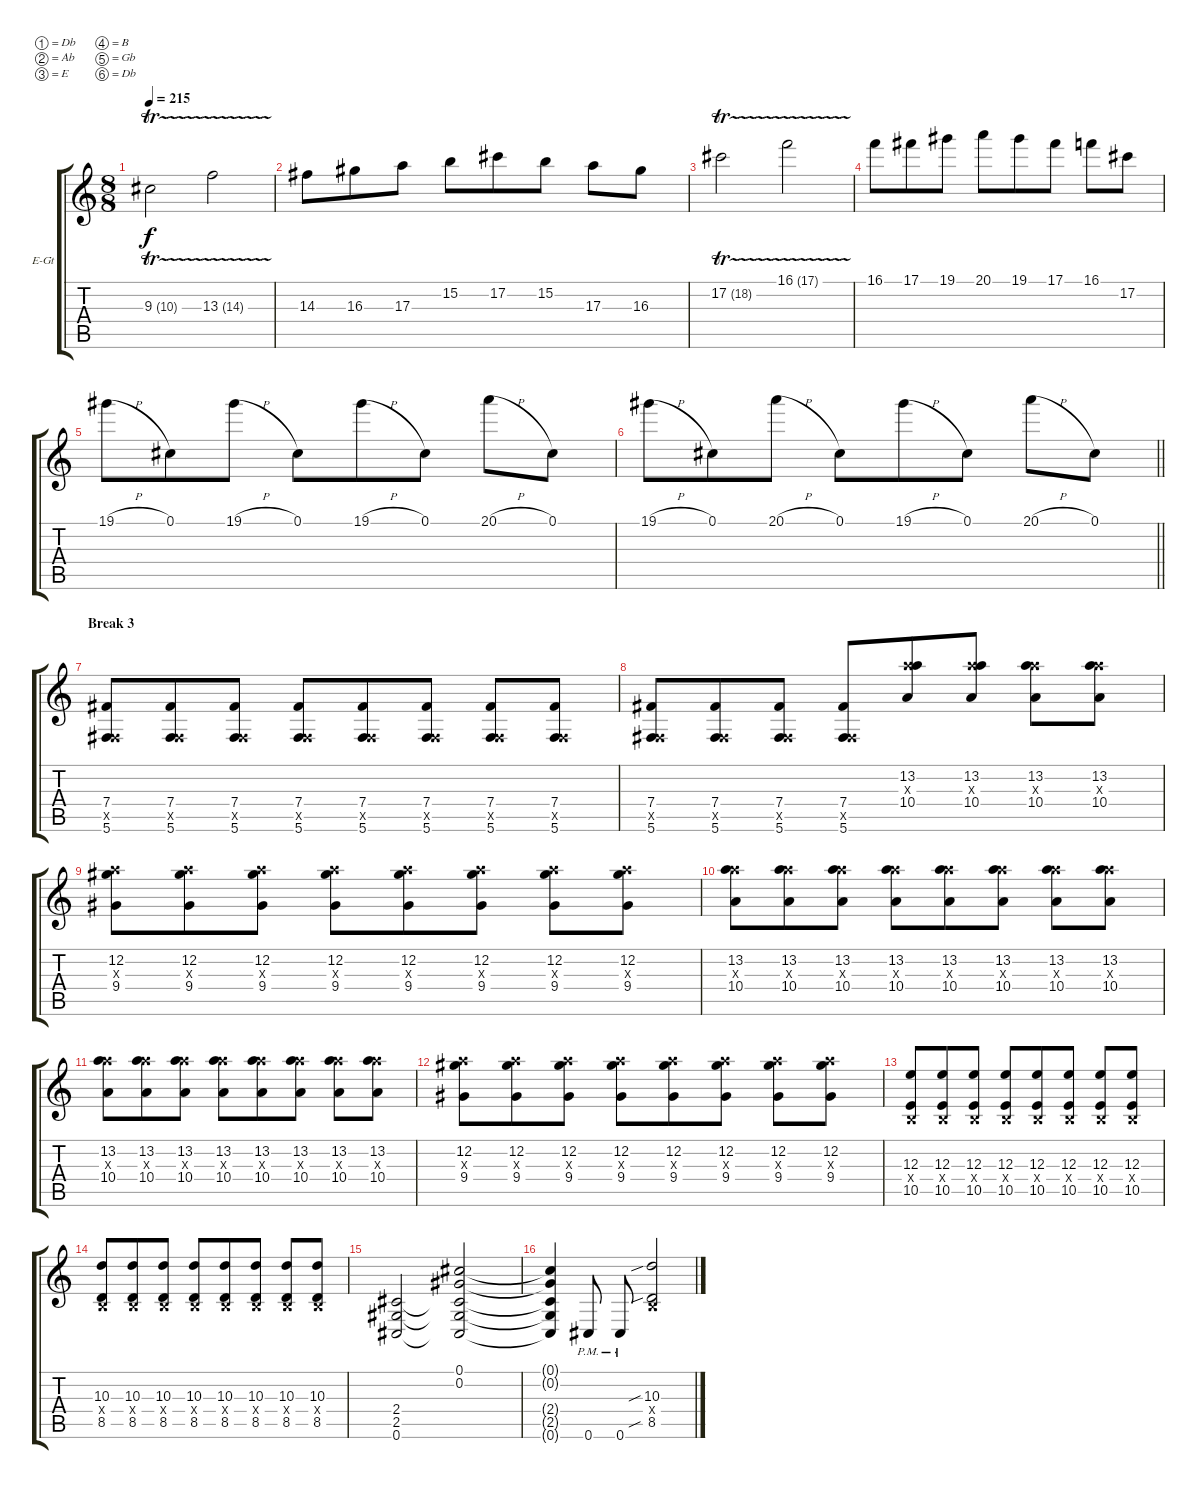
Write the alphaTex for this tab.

\bracketExtendMode groupsimilarinstruments
\firstSystemTrackNameOrientation horizontal
\otherSystemsTrackNameOrientation horizontal
\track ("Phil Demmel" "E-Gt") {instrument distortionguitar}
\staff {score tabs}
\tuning (Db4 Ab3 E3 B2 Gb2 Db2)
\ts (8 8)
\tempo 215
\clef g2
\ks c
9.3{tr (10 16)}.2{dy f} 13.3{tr (14 16)}.2 |
14.3.8 16.3.8 17.3.8 15.2.8 17.2.8 15.2.8 17.3.8 16.3.8 |
17.2{tr (18 16)}.2 16.1{tr (17 16)}.2 |
16.1.8 17.1.8 19.1.8 20.1.8 19.1.8 17.1.8 16.1.8 17.2.8 |
19.1{h}.8 0.1.8 19.1{h}.8 0.1.8 19.1{h}.8 0.1.8 20.1{h}.8 0.1.8 |
\barLineRight lightlight
19.1{h}.8 0.1.8 20.1{h}.8 0.1.8 19.1{h}.8 0.1.8 20.1{h}.8 0.1.8 |
\section ("" "Break 3")
(7.4 5.6 0.5{x}).8 (7.4 5.6 0.5{x}).8 (7.4 5.6 0.5{x}).8 (7.4 5.6 0.5{x}).8 (7.4 5.6 0.5{x}).8 (7.4 5.6 0.5{x}).8 (7.4 5.6 0.5{x}).8 (7.4 5.6 0.5{x}).8 |
(7.4 5.6 0.5{x}).8 (7.4 5.6 0.5{x}).8 (7.4 5.6 0.5{x}).8 (7.4 5.6 0.5{x}).8 (17.3{x} 10.4 13.2).8 (17.3{x} 10.4 13.2).8 (17.3{x} 10.4 13.2).8 (17.3{x} 10.4 13.2).8 |
(17.3{x} 9.4 12.2).8 (17.3{x} 9.4 12.2).8 (17.3{x} 9.4 12.2).8 (17.3{x} 9.4 12.2).8 (17.3{x} 9.4 12.2).8 (17.3{x} 9.4 12.2).8 (17.3{x} 9.4 12.2).8 (17.3{x} 9.4 12.2).8 |
(17.3{x} 10.4 13.2).8 (17.3{x} 10.4 13.2).8 (17.3{x} 10.4 13.2).8 (17.3{x} 10.4 13.2).8 (17.3{x} 10.4 13.2).8 (17.3{x} 10.4 13.2).8 (17.3{x} 10.4 13.2).8 (17.3{x} 10.4 13.2).8 |
(17.3{x} 10.4 13.2).8 (17.3{x} 10.4 13.2).8 (17.3{x} 10.4 13.2).8 (17.3{x} 10.4 13.2).8 (17.3{x} 10.4 13.2).8 (17.3{x} 10.4 13.2).8 (17.3{x} 10.4 13.2).8 (17.3{x} 10.4 13.2).8 |
(17.3{x} 9.4 12.2).8 (17.3{x} 9.4 12.2).8 (17.3{x} 9.4 12.2).8 (17.3{x} 9.4 12.2).8 (17.3{x} 9.4 12.2).8 (17.3{x} 9.4 12.2).8 (17.3{x} 9.4 12.2).8 (17.3{x} 9.4 12.2).8 |
(12.3 10.5 0.4{x}).8 (12.3 10.5 0.4{x}).8 (12.3 10.5 0.4{x}).8 (12.3 10.5 0.4{x}).8 (12.3 10.5 0.4{x}).8 (12.3 10.5 0.4{x}).8 (12.3 10.5 0.4{x}).8 (12.3 10.5 0.4{x}).8 |
(10.3 8.5 0.4{x}).8 (10.3 8.5 0.4{x}).8 (10.3 8.5 0.4{x}).8 (10.3 8.5 0.4{x}).8 (10.3 8.5 0.4{x}).8 (10.3 8.5 0.4{x}).8 (10.3 8.5 0.4{x}).8 (10.3 8.5 0.4{x}).8 |
(2.5 0.6 2.4).2 (0.1 0.2 0.6{t} 2.5{t} 2.4{t}).2 |
(0.1{t} 0.2{t} 0.6{t} 2.5{t} 2.4{t}).4 0.6{pm}.8 0.6{pm}.8 (10.3{sib} 8.5{sib} 0.4{x}).2
